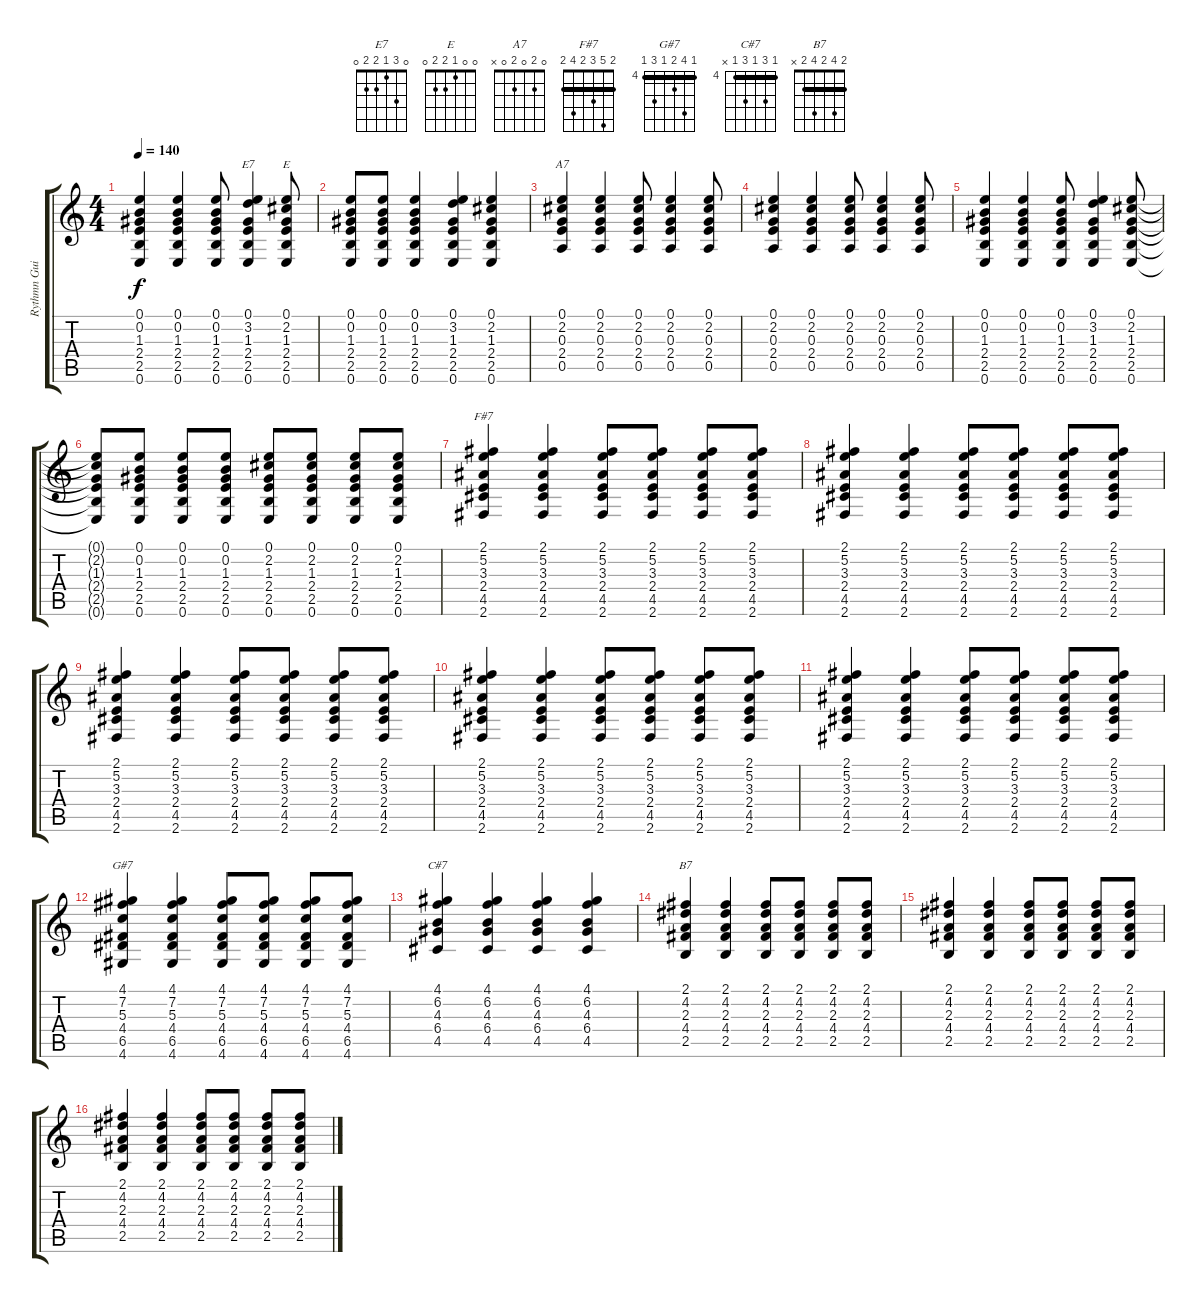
\track ("Rythmn Guitar" "Rythmn Gui") {instrument acousticguitarsteel}
\staff {score tabs}
\tuning (E4 B3 G3 D3 A2 E2) {hide}
\chord ("E7" 0 3 1 2 2 0)
\chord ("E" 0 0 1 2 2 0)
\chord ("A7" 0 2 0 2 0 x)
\chord ("F#7" 2 5 3 2 4 2) {barre 2}
\chord ("G#7" 4 7 5 4 6 4) {firstfret 4 barre 4}
\chord ("C#7" 4 6 4 6 4 x) {firstfret 4 barre 4}
\chord ("B7" 2 4 2 4 2 x) {barre 2}
\ts (4 4)
\tempo 140
\clef g2
\ks c
(0.1 0.2 1.3 2.4 2.5 0.6).4{dy f} (0.1 0.2 1.3 2.4 2.5 0.6).4 (0.1 0.2 1.3 2.4 2.5 0.6).8 (0.1 3.2 1.3 2.4 2.5 0.6).4{ch "E7"} (0.1 2.2 1.3 2.4 2.5 0.6).8{ch "E"} |
(0.1 0.2 1.3 2.4 2.5 0.6).8 (0.1 0.2 1.3 2.4 2.5 0.6).8 (0.1 0.2 1.3 2.4 2.5 0.6).4 (0.1 3.2 1.3 2.4 2.5 0.6).4 (0.1 2.2 1.3 2.4 2.5 0.6).4 |
(0.1 2.2 0.3 2.4 0.5).4{ch "A7"} (0.1 2.2 0.3 2.4 0.5).4 (0.1 2.2 0.3 2.4 0.5).8 (0.1 2.2 0.3 2.4 0.5).4 (0.1 2.2 0.3 2.4 0.5).8 |
(0.1 2.2 0.3 2.4 0.5).4 (0.1 2.2 0.3 2.4 0.5).4 (0.1 2.2 0.3 2.4 0.5).8 (0.1 2.2 0.3 2.4 0.5).4 (0.1 2.2 0.3 2.4 0.5).8 |
(0.1 0.2 1.3 2.4 2.5 0.6).4 (0.1 0.2 1.3 2.4 2.5 0.6).4 (0.1 0.2 1.3 2.4 2.5 0.6).8 (0.1 3.2 1.3 2.4 2.5 0.6).4 (0.1 2.2 1.3 2.4 2.5 0.6).8 |
(0.1{t} 2.2{t} 1.3{t} 2.4{t} 2.5{t} 0.6{t}).8 (0.1 0.2 1.3 2.4 2.5 0.6).8 (0.1 0.2 1.3 2.4 2.5 0.6).8 (0.1 0.2 1.3 2.4 2.5 0.6).8 (0.1 2.2 1.3 2.4 2.5 0.6).8 (0.1 2.2 1.3 2.4 2.5 0.6).8 (0.1 2.2 1.3 2.4 2.5 0.6).8 (0.1 2.2 1.3 2.4 2.5 0.6).8 |
(2.1 5.2 3.3 2.4 4.5 2.6).4{ch "F#7"} (2.1 5.2 3.3 2.4 4.5 2.6).4 (2.1 5.2 3.3 2.4 4.5 2.6).8 (2.1 5.2 3.3 2.4 4.5 2.6).8 (2.1 5.2 3.3 2.4 4.5 2.6).8 (2.1 5.2 3.3 2.4 4.5 2.6).8 |
(2.1 5.2 3.3 2.4 4.5 2.6).4 (2.1 5.2 3.3 2.4 4.5 2.6).4 (2.1 5.2 3.3 2.4 4.5 2.6).8 (2.1 5.2 3.3 2.4 4.5 2.6).8 (2.1 5.2 3.3 2.4 4.5 2.6).8 (2.1 5.2 3.3 2.4 4.5 2.6).8 |
(2.1 5.2 3.3 2.4 4.5 2.6).4 (2.1 5.2 3.3 2.4 4.5 2.6).4 (2.1 5.2 3.3 2.4 4.5 2.6).8 (2.1 5.2 3.3 2.4 4.5 2.6).8 (2.1 5.2 3.3 2.4 4.5 2.6).8 (2.1 5.2 3.3 2.4 4.5 2.6).8 |
(2.1 5.2 3.3 2.4 4.5 2.6).4 (2.1 5.2 3.3 2.4 4.5 2.6).4 (2.1 5.2 3.3 2.4 4.5 2.6).8 (2.1 5.2 3.3 2.4 4.5 2.6).8 (2.1 5.2 3.3 2.4 4.5 2.6).8 (2.1 5.2 3.3 2.4 4.5 2.6).8 |
(2.1 5.2 3.3 2.4 4.5 2.6).4 (2.1 5.2 3.3 2.4 4.5 2.6).4 (2.1 5.2 3.3 2.4 4.5 2.6).8 (2.1 5.2 3.3 2.4 4.5 2.6).8 (2.1 5.2 3.3 2.4 4.5 2.6).8 (2.1 5.2 3.3 2.4 4.5 2.6).8 |
(4.1 7.2 5.3 4.4 6.5 4.6).4{ch "G#7"} (4.1 7.2 5.3 4.4 6.5 4.6).4 (4.1 7.2 5.3 4.4 6.5 4.6).8 (4.1 7.2 5.3 4.4 6.5 4.6).8 (4.1 7.2 5.3 4.4 6.5 4.6).8 (4.1 7.2 5.3 4.4 6.5 4.6).8 |
(4.1 6.2 4.3 6.4 4.5).4{ch "C#7"} (4.1 6.2 4.3 6.4 4.5).4 (4.1 6.2 4.3 6.4 4.5).4 (4.1 6.2 4.3 6.4 4.5).4 |
(2.1 4.2 2.3 4.4 2.5).4{ch "B7"} (2.1 4.2 2.3 4.4 2.5).4 (2.1 4.2 2.3 4.4 2.5).8 (2.1 4.2 2.3 4.4 2.5).8 (2.1 4.2 2.3 4.4 2.5).8 (2.1 4.2 2.3 4.4 2.5).8 |
(2.1 4.2 2.3 4.4 2.5).4 (2.1 4.2 2.3 4.4 2.5).4 (2.1 4.2 2.3 4.4 2.5).8 (2.1 4.2 2.3 4.4 2.5).8 (2.1 4.2 2.3 4.4 2.5).8 (2.1 4.2 2.3 4.4 2.5).8 |
(2.1 4.2 2.3 4.4 2.5).4 (2.1 4.2 2.3 4.4 2.5).4 (2.1 4.2 2.3 4.4 2.5).8 (2.1 4.2 2.3 4.4 2.5).8 (2.1 4.2 2.3 4.4 2.5).8 (2.1 4.2 2.3 4.4 2.5).8
